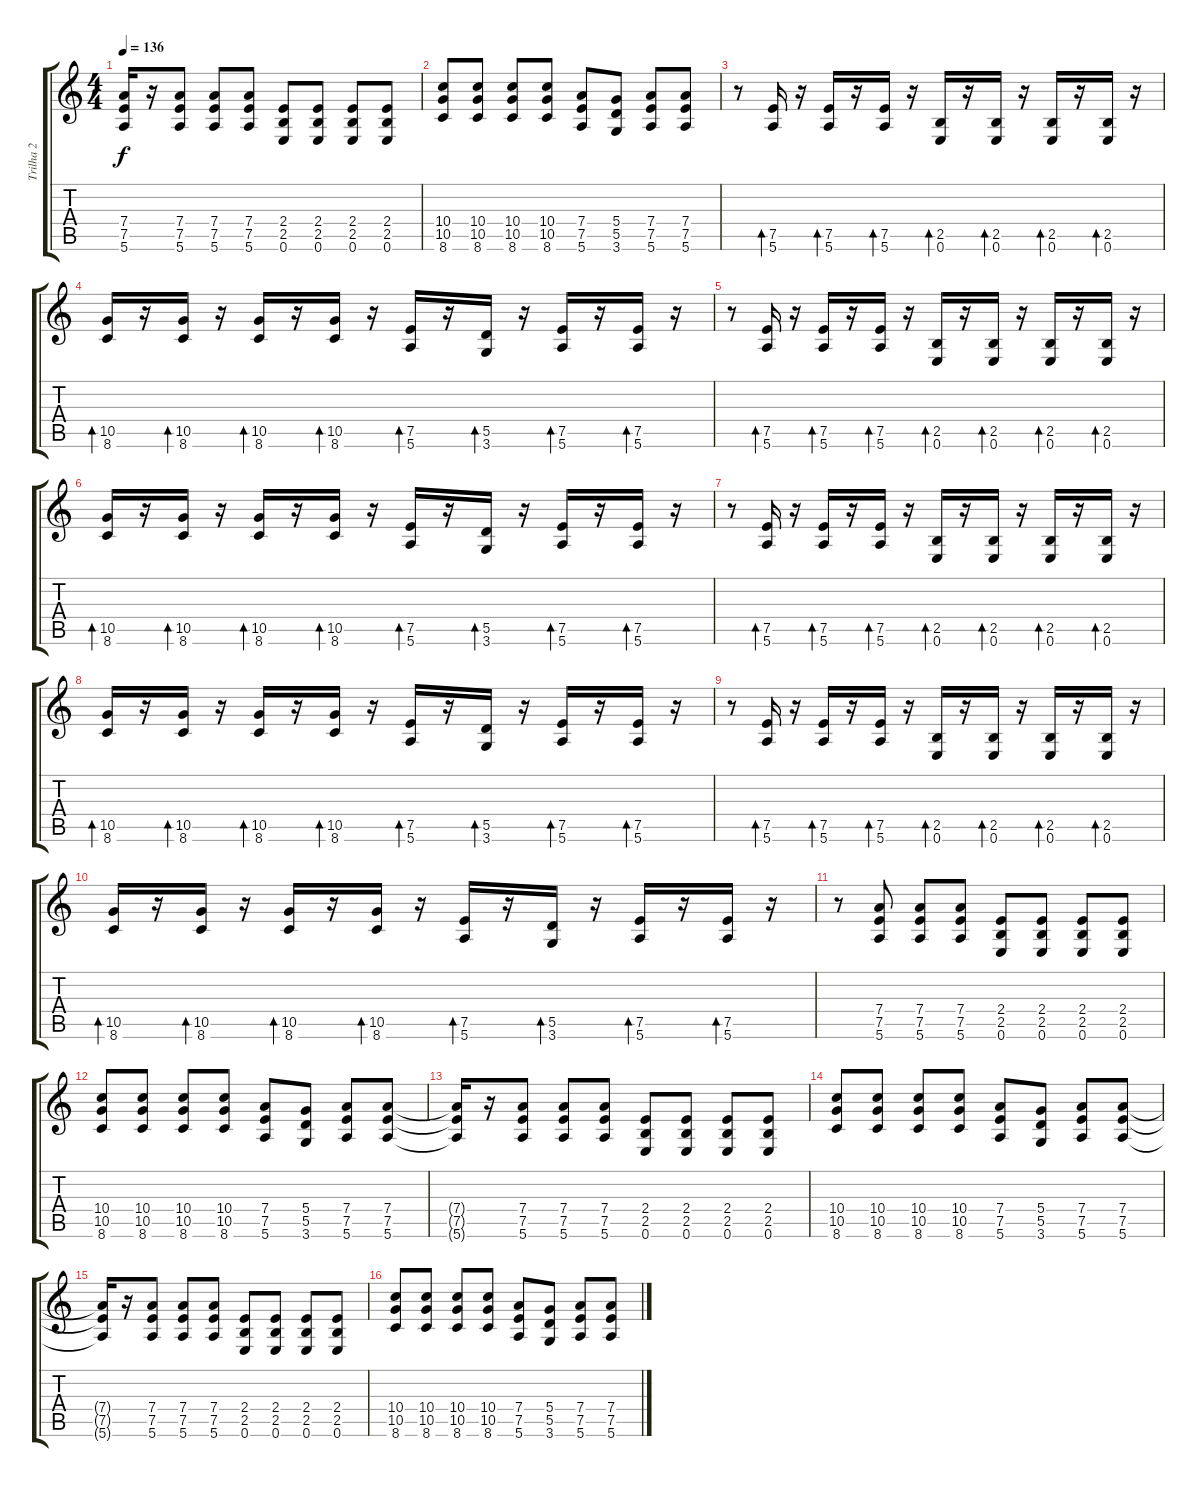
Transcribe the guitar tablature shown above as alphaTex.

\track ("Trilha 2" "Trilha 2") {instrument distortionguitar}
\staff {score tabs}
\tuning (E4 B3 G3 D3 A2 E2) {hide}
\ts (4 4)
\tempo 136
\clef g2
\ks c
(7.4{t} 7.5{t} 5.6{t}).16{dy f} r.16 (7.4 7.5 5.6).8 (7.4 7.5 5.6).8 (7.4 7.5 5.6).8 (2.4 2.5 0.6).8 (2.4 2.5 0.6).8 (2.4 2.5 0.6).8 (2.4 2.5 0.6).8 |
(10.4 10.5 8.6).8 (10.4 10.5 8.6).8 (10.4 10.5 8.6).8 (10.4 10.5 8.6).8 (7.4 7.5 5.6).8 (5.4 5.5 3.6).8 (7.4 7.5 5.6).8 (7.4 7.5 5.6).8 |
r.8 (7.5 5.6).16{bd 120} r.16 (7.5 5.6).16{bd 120} r.16 (7.5 5.6).16{bd 120} r.16 (2.5 0.6).16{bd 120} r.16 (2.5 0.6).16{bd 120} r.16 (2.5 0.6).16{bd 120} r.16 (2.5 0.6).16{bd 120} r.16 |
(10.5 8.6).16{bd 120} r.16 (10.5 8.6).16{bd 120} r.16 (10.5 8.6).16{bd 120} r.16 (10.5 8.6).16{bd 120} r.16 (7.5 5.6).16{bd 120} r.16 (5.5 3.6).16{bd 120} r.16 (7.5 5.6).16{bd 120} r.16 (7.5 5.6).16{bd 120} r.16 |
r.8 (7.5 5.6).16{bd 120} r.16 (7.5 5.6).16{bd 120} r.16 (7.5 5.6).16{bd 120} r.16 (2.5 0.6).16{bd 120} r.16 (2.5 0.6).16{bd 120} r.16 (2.5 0.6).16{bd 120} r.16 (2.5 0.6).16{bd 120} r.16 |
(10.5 8.6).16{bd 120} r.16 (10.5 8.6).16{bd 120} r.16 (10.5 8.6).16{bd 120} r.16 (10.5 8.6).16{bd 120} r.16 (7.5 5.6).16{bd 120} r.16 (5.5 3.6).16{bd 120} r.16 (7.5 5.6).16{bd 120} r.16 (7.5 5.6).16{bd 120} r.16 |
r.8 (7.5 5.6).16{bd 120} r.16 (7.5 5.6).16{bd 120} r.16 (7.5 5.6).16{bd 120} r.16 (2.5 0.6).16{bd 120} r.16 (2.5 0.6).16{bd 120} r.16 (2.5 0.6).16{bd 120} r.16 (2.5 0.6).16{bd 120} r.16 |
(10.5 8.6).16{bd 120} r.16 (10.5 8.6).16{bd 120} r.16 (10.5 8.6).16{bd 120} r.16 (10.5 8.6).16{bd 120} r.16 (7.5 5.6).16{bd 120} r.16 (5.5 3.6).16{bd 120} r.16 (7.5 5.6).16{bd 120} r.16 (7.5 5.6).16{bd 120} r.16 |
r.8 (7.5 5.6).16{bd 120} r.16 (7.5 5.6).16{bd 120} r.16 (7.5 5.6).16{bd 120} r.16 (2.5 0.6).16{bd 120} r.16 (2.5 0.6).16{bd 120} r.16 (2.5 0.6).16{bd 120} r.16 (2.5 0.6).16{bd 120} r.16 |
(10.5 8.6).16{bd 120} r.16 (10.5 8.6).16{bd 120} r.16 (10.5 8.6).16{bd 120} r.16 (10.5 8.6).16{bd 120} r.16 (7.5 5.6).16{bd 120} r.16 (5.5 3.6).16{bd 120} r.16 (7.5 5.6).16{bd 120} r.16 (7.5 5.6).16{bd 120} r.16 |
r.8 (7.4 7.5 5.6).8 (7.4 7.5 5.6).8 (7.4 7.5 5.6).8 (2.4 2.5 0.6).8 (2.4 2.5 0.6).8 (2.4 2.5 0.6).8 (2.4 2.5 0.6).8 |
(10.4 10.5 8.6).8 (10.4 10.5 8.6).8 (10.4 10.5 8.6).8 (10.4 10.5 8.6).8 (7.4 7.5 5.6).8 (5.4 5.5 3.6).8 (7.4 7.5 5.6).8 (7.4 7.5 5.6).8 |
(7.4{t} 7.5{t} 5.6{t}).16 r.16 (7.4 7.5 5.6).8 (7.4 7.5 5.6).8 (7.4 7.5 5.6).8 (2.4 2.5 0.6).8 (2.4 2.5 0.6).8 (2.4 2.5 0.6).8 (2.4 2.5 0.6).8 |
(10.4 10.5 8.6).8 (10.4 10.5 8.6).8 (10.4 10.5 8.6).8 (10.4 10.5 8.6).8 (7.4 7.5 5.6).8 (5.4 5.5 3.6).8 (7.4 7.5 5.6).8 (7.4 7.5 5.6).8 |
(7.4{t} 7.5{t} 5.6{t}).16 r.16 (7.4 7.5 5.6).8 (7.4 7.5 5.6).8 (7.4 7.5 5.6).8 (2.4 2.5 0.6).8 (2.4 2.5 0.6).8 (2.4 2.5 0.6).8 (2.4 2.5 0.6).8 |
(10.4 10.5 8.6).8 (10.4 10.5 8.6).8 (10.4 10.5 8.6).8 (10.4 10.5 8.6).8 (7.4 7.5 5.6).8 (5.4 5.5 3.6).8 (7.4 7.5 5.6).8 (7.4 7.5 5.6).8
